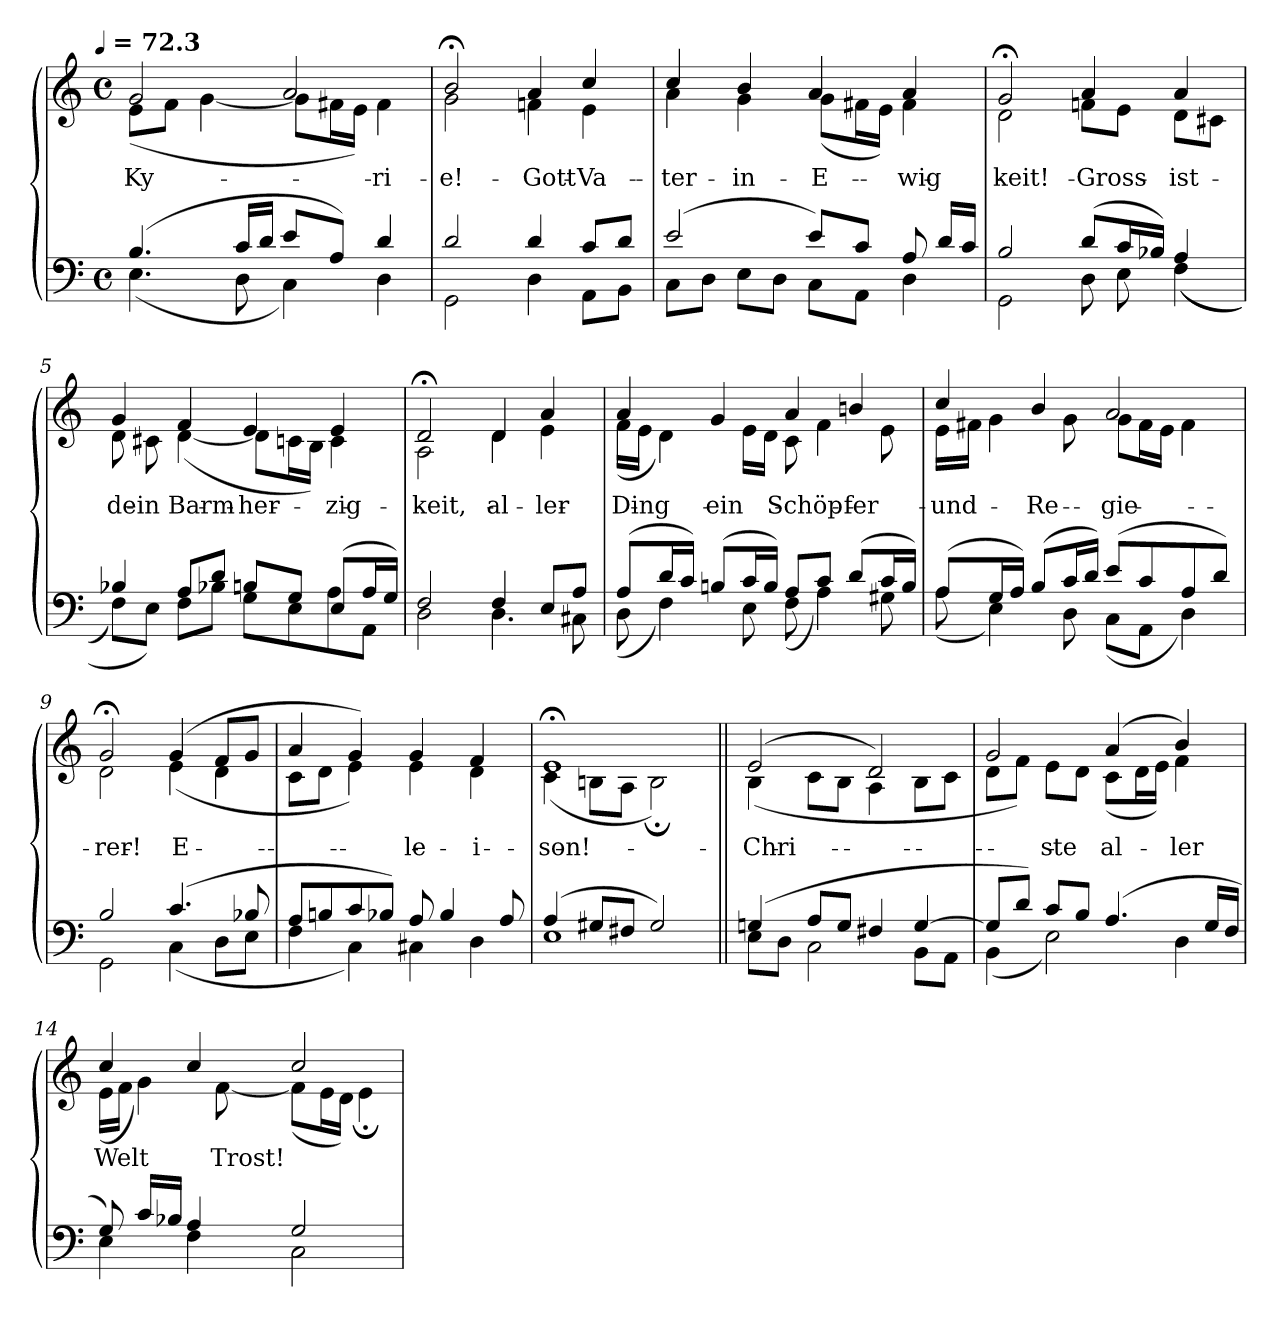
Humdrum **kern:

**kern	**kern	**text	**dynam
*part1	*part1	*part1	*part1
*staff2	*staff1	*staff1	*staff1/2
*clefF4	*clefG2	*	*
!!LO:TX:omd:t=[quarter] = 72.3
*M4/4	*M4/4	*	*
*met(c)	*met(c)	*	*
*MM72	*MM72	*	*
=1	=1	=1	=1
*^	*^	*	*
(4.B	(4.E	2g	(8eL	Ky-	.
.	.	.	8fJ	.	.
.	.	.	[4g	.	.
16cLL	8D	.	.	.	.
16dJJ	.	.	.	.	.
8eL	4C)	2a	8gL]	.	♩ = 72
8AJ)	.	.	16f#XL	.	.
.	.	.	16eJJ)	.	.
4d	4D	.	4f#	-ri-	.
=2	=2	=2	=2	=2	=2
2d	2GG	2b;<	2g	-e!	.
4d	4D	4a	4fn	Gott	.
8cL	8AAL	4cc	4e	Va-	♩ = 71
8dJ	8BBJ	.	.	.	.
=3	=3	=3	=3	=3	=3
(2e	8CL	4cc	4a	-ter	.
.	8DJ	.	.	.	.
.	8EL	4b	4g	in	♩ = 72
.	8DJ	.	.	.	.
8eL)	8CL	4a	(8gL	E-	♩ = 69
8cJ	8AAJ	.	16f#XL	.	.
.	.	.	16eJJ)	.	.
8A	4D	4a	4f#	-wig	♩ = 68
16dLL	.	.	.	.	.
16cJJ	.	.	.	.	.
=4	=4	=4	=4	=4	=4
2B	2GG	2g;<	2d	keit!	.
(8dL	8D	4a	8fnL	Gross	♩ = 72.2
16cL	8E	.	8eJ	.	.
16B-XJJ)	.	.	.	.	.
4A	((4F	4a	8dL	ist	.
.	.	.	8c#XJ	.	.
!!LO:LB:g=z	!!
=5	=5	=5	=5	=5	=5
4B-X	8FL)	4g	8d	dein	.
.	8EJ)	.	8c#X	.	.
8AL	8FL	4f	([4d	Barm-	♩ = 70
8dJ	8B-XJ	.	.	.	.
8BnL	8GL	4e	8dL]	-her-	.
8GJ	8E	.	16cnL	.	.
.	.	.	16BJJ)	.	.
(8EL	8A	4e	4c	-zig-	♩ = 66
16AL	8AAJ	.	.	.	.
16GJJ)	.	.	.	.	.
=6	=6	=6	=6	=6	=6
2F	2D	2d;<	2A	-keit,	.
4F	4.D	4d	4d	al-	♩ = 72.3
8EL	.	4a	4e	-ler	.
8AJ	8C#X	.	.	.	.
=7	=7	=7	=7	=7	=7
(8AL	(8D	4a	(16fLL	Ding	.
.	.	.	16eJJ	.	.
16dL	4F)	.	4d)	.	.
16cJJ)	.	.	.	.	.
(8BnL	.	4g	.	ein	.
16cL	8E	.	16eLL	.	.
16BJJ)	.	.	16dJJ	.	.
8AL	(8F	4a	8c	Schöp-	♩ = 72
8cJ	4A)	.	4f	.	.
(8dL	.	4bn	.	-fer	.
16cL	8G#X	.	8e	.	.
16BJJ)	.	.	.	.	.
=8	=8	=8	=8	=8	=8
*	*	*MM70	*	*	*
(8AL	(8A	4cc	16eLL	und	.
.	.	.	16f#XJJ	.	.
16GL	4E)	.	4g	.	.
16AJJ)	.	.	.	.	.
(8BL	.	4b	.	Re-	.
16cL	8D	.	8g	.	.
16dJJ)	.	.	.	.	.
(8eL	(8CL	2a	8gL	-gie-	♩ = 69
8c	8AAJ	.	16f#L	.	.
.	.	.	16eJJ	.	.
8A	4D)	.	4f#	.	.
8dJ)	.	.	.	.	.
!!LO:LB:g=z	!!
=9	=9	=9	=9	=9	=9
2B	2GG	2g;<	2d	-rer!	.
(4.c	(4C	(4g	(4e	E-	♩ = 70
.	8DL	8fL	4d	.	.
8B-X	8EJ	8gJ	.	.	.
=10	=10	=10	=10	=10	=10
*	*	*MM69	*	*	*
8AL	4F	4a	8cL	.	.
8Bn	.	.	8dJ	.	.
8c	4C)	4g)	4e)	.	.
8B-XJ)	.	.	.	.	.
8A	4C#X	4g	4e	-le-	♩ = 68
4B-	.	.	.	.	.
.	4D	4f	4d	-i-	♩ = 67
8A	.	.	.	.	.
=11	=11	=11	=11	=11	=11
*	*	*MM66	*	*	*
(4A	1E	1e;<	(4c	-son!	.
8G#XL	.	.	8BnL	.	.
8F#XJ	.	.	8AJ	.	.
2G#)	.	.	2B;)	.	.
=12||	=12||	=12||	=12||	=12||	=12||
*	*	*MM71	*	*	*
(4Gn	8EL	(2e	(4B	Chri-	.
.	8DJ	.	.	.	.
8AL	2C	.	8cL	.	.
8GJ	.	.	8BJ	.	.
4F#X	.	2d)	4A	.	♩ = 69
[4G	8BBL	.	8BL	.	.
.	8AAJ	.	8cJ	.	.
!!LO:LB:g=z	!!
=13	=13	=13	=13	=13	=13
8GL]	(4BB	2g	8dL	.	.
8dJ)	.	.	8fJ)	.	.
8cL	2E)	.	8eL	-ste	.
8BJ	.	.	8dJ	.	.
(4.A	.	(4a	(8cL	al-	.
.	.	.	16dL	.	.
.	.	.	16eJJ)	.	.
.	4D	4b)	4f	-ler	.
16GLL	.	.	.	.	.
16FJJ	.	.	.	.	.
=14	=14	=14	=14	=14	=14
8G)	4E	4cc	(16eLL	Welt	.
.	.	.	16fJJ	.	.
16cLL	.	.	4g)	.	.
16B-XJJ	.	.	.	.	.
4A	4F	4cc	.	.	♩ = 68.6
.	.	.	[8f	Trost!	.
2G	2C	2cc	(8fL]	.	♩ = 67.3
.	.	.	16eL	.	.
.	.	.	16dJJ)	.	.
.	.	.	4e;	.	.
*v	*v	*	*	*	*
*	*v	*v	*	*
=	=	=	=
*-	*-	*-	*-
